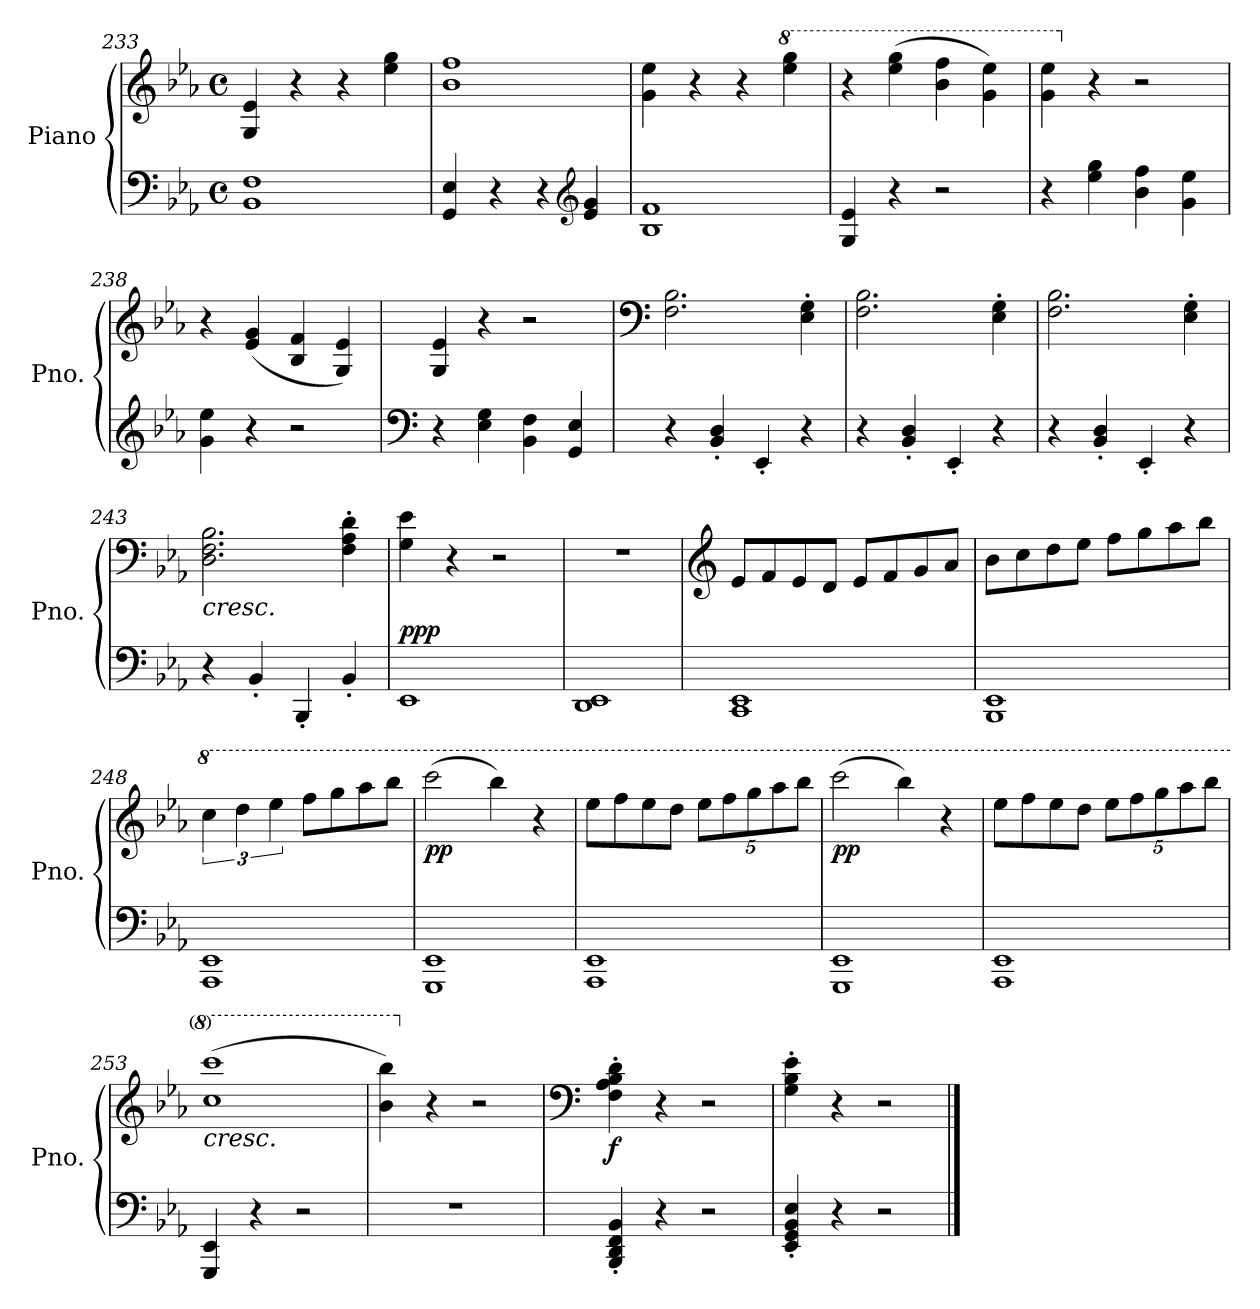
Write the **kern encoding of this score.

**kern	**kern	**dynam
*part1	*part1	*part1
*staff2	*staff1	*staff1/2
*I"Piano	*	*
*I'Pno.	*	*
*clefF4	*clefG2	*
*k[b-e-a-]	*k[b-e-a-]	*
*M4/4	*M4/4	*
*met(c)	*met(c)	*
=233	=233	=233
1BB- 1F	4G/ 4e-/	.
.	4r	.
.	4r	.
.	4ee-\ 4gg\	.
=234	=234	=234
4GG/ 4E-/	1b- 1ff	.
4r	.	.
4r	.	.
*clefG2	*	*
4e-/ 4g/	.	.
=235	=235	=235
1B- 1f	4g\ 4ee-\	.
.	4r	.
.	4r	.
*	*8va	*
.	4eee-\ 4ggg\	.
=236	=236	=236
4G/ 4e-/	4r	.
4r	(>4eee-\ 4ggg\	.
2r	4bb-\ 4fff\	.
.	4gg\ 4eee-\)	.
=237	=237	=237
4r	4gg\ 4eee-\	.
*	*X8va	*
4ee-\ 4gg\	4r	.
4b-\ 4ff\	2r	.
4g\ 4ee-\	.	.
=238	=238	=238
4g\ 4ee-\	4r	.
4r	(<4e-/ 4g/	.
2r	4B-/ 4f/	.
.	4G/ 4e-/)	.
=239	=239	=239
*clefF4	*	*
4r	4G/ 4e-/	.
4E-\ 4G\	4r	.
4BB-\ 4F\	2r	.
4GG/ 4E-/	.	.
!!LO:LB:g=z
=240	=240	=240
*	*clefF4	*
4r	2.F\ 2.B-\	.
4BB-/' 4D/'	.	.
4EE-'/	.	.
4r	4E-\' 4G\'	.
=241	=241	=241
4r	2.F\ 2.B-\	.
4BB-/' 4D/'	.	.
4EE-'/	.	.
4r	4E-\' 4G\'	.
=242	=242	=242
4r	2.F\ 2.B-\	.
4BB-/' 4D/'	.	.
4EE-'/	.	.
4r	4E-\' 4G\'	.
=243	=243	=243
!	!LO:TX:b:i:t=cresc.	!
4r	2.D\ 2.F\ 2.B-\	.
4BB-'/	.	.
4BBB-'/	.	.
4BB-'/	4F\' 4A-\' 4d\'	.
=244	=244	=244
!	!	!LO:DY:a=2
!	!	!LO:DY:n=1:b
1EE-	4G\ 4e-\	pp p
.	4r	.
.	2r	.
=245	=245	=245
1DD 1EE-	1r	.
=246	=246	=246
*	*clefG2	*
1CC 1EE-	8e-/L	.
.	8f/	.
.	8e-/	.
.	8d/J	.
.	8e-/L	.
.	8f/	.
.	8g/	.
.	8a-/J	.
!!LO:PB:g=z
=247	=247	=247
1BBB- 1EE-	8b-\L	.
.	8cc\	.
.	8dd\	.
.	8ee-\J	.
.	8ff\L	.
.	8gg\	.
.	8aa-\	.
.	8bb-\J	.
=248	=248	=248
*	*8va	*
1AAA- 1EE-	6ccc\	.
.	6ddd\	.
.	6eee-\	.
.	8fff\L	.
.	8ggg\	.
.	8aaa-\	.
.	8bbb-\J	.
=249	=249	=249
!	!	!LO:DY:b
1GGG 1EE-	(>2cccc\	pp
.	4bbb-\)	.
.	4r	.
=250	=250	=250
1AAA- 1EE-	8eee-\L	.
.	8fff\	.
.	8eee-\	.
.	8ddd\J	.
*	*Xbrackettup	*
.	10eee-\L	.
.	10fff\	.
.	10ggg\	.
.	10aaa-\	.
.	10bbb-\J	.
=251	=251	=251
!	!	!LO:DY:b
1GGG 1EE-	(>2cccc\	pp
.	4bbb-\)	.
.	4r	.
=252	=252	=252
1AAA- 1EE-	8eee-\L	.
.	8fff\	.
.	8eee-\	.
.	8ddd\J	.
.	10eee-\L	.
.	10fff\	.
.	10ggg\	.
.	10aaa-\	.
.	10bbb-\J	.
!!LO:LB:g=z
=253	=253	=253
!	!LO:TX:b:i:t=cresc.	!
4GGG/ 4EE-/	(>1ccc 1cccc	.
4r	.	.
2r	.	.
=254	=254	=254
1r	4bb-\ 4bbb-\)	.
*	*X8va	*
.	4r	.
.	2r	.
=255	=255	=255
*	*clefF4	*
!	!	!LO:DY:b
4BBB-/' 4DD/' 4FF/' 4BB-/'	4F\' 4A-\' 4B-\' 4d\'	f
4r	4r	.
2r	2r	.
=256	=256	=256
4EE-/' 4GG/' 4BB-/' 4E-/'	4G\' 4B-\' 4e-\'	.
4r	4r	.
2r	2r	.
==	==	==
*-	*-	*-
